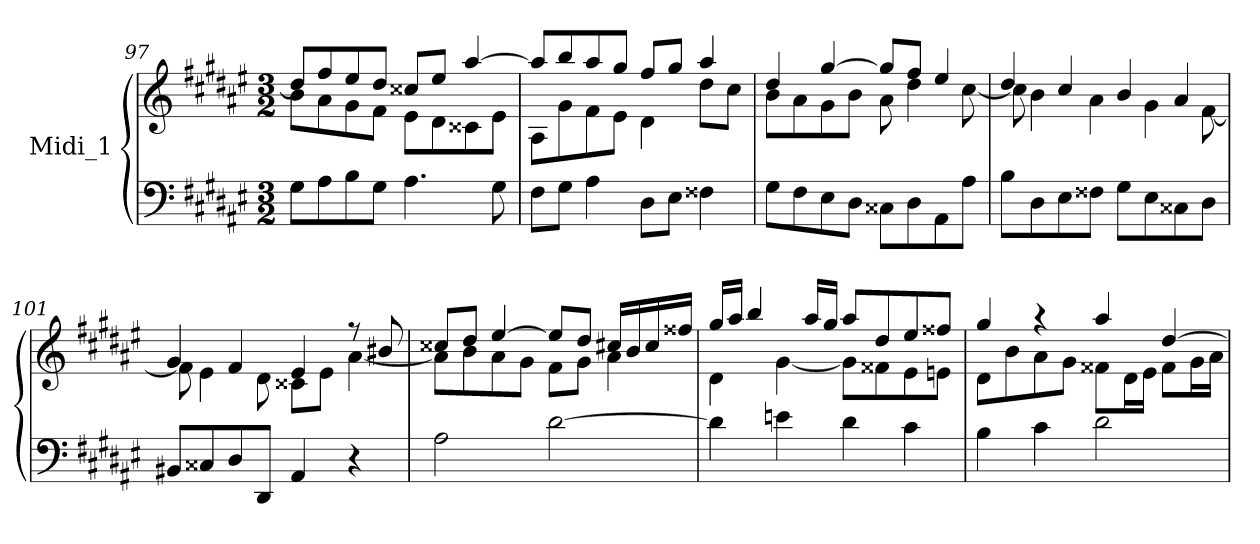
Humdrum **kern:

**kern	**kern
*part1	*part1
*staff2	*staff1
*I"Midi_1	*
*clefF4	*clefG2
*k[f#c#g#d#a#e#]	*k[f#c#g#d#a#e#]
*F#:	*F#:
*M3/2	*M3/2
=97	=97
*	*^
8G#\L	8dd#/L]	8b\L
8A#\	8ff#/	8a#\
8B\	8ee#/	8g#\
8G#\J	8dd#/J	8f#\J
4.A#\	8cc##X/L	8e#\L
.	8ee#/J	8d#\
.	[4aa#/	8c##X\
8G#\	.	8e#\J
=98	=98	=98
8F#\L	8aa#/L]	8A#\L
8G#\J	8bb/	8g#\
4A#\	8aa#/	8f#\
.	8gg#/J	8e#\J
8D#\L	8ff#/L	4d#\
8E#\J	8gg#/J	.
4F##X\	4aa#/	8dd#\L
.	.	8cc#\J
!!LO:LB:g=z	!!
=99	=99	=99
8G#\L	4dd#/	8b\L
8F#\	.	8a#\
8E#\	[4gg#/	8g#\
8D#\J	.	8b\J
8C##X\L	8gg#/L]	8a#\
8D#\	8ff#/J	4dd#\
8AA#\	4ee#/	.
8A#\J	.	[8cc#\
=100	=100	=100
8B\L	4dd#/	8cc#\]
8D#\	.	4b\
8E#\	4cc#/	.
8F##X\J	.	4a#\
8G#\L	4b/	.
8E#\	.	4g#\
8C##X\	4a#/	.
8D#\J	.	[8f#\
=101	=101	=101
8BB#X/L	4g#/	8f#\]
8C##X/	.	4e#\
8D#/	4f#/	.
8DD#/J	.	8d#\
4AA#/	4e#/	8c##X\L
.	.	8e#\J
4r	8r	[4a#\
.	8b#X/	.
!!LO:LB:g=z	!!
=102	=102	=102
2A#\	8cc##X/L	8a#\L]
.	8dd#/J	8b\
.	[4ee#/	8a#\
.	.	8g#\J
[2d#\	8ee#/L]	8f#\L
.	8dd#/J	8g#\J
.	16cc#X/LL	4a#\
.	16b/	.
.	16cc#/	.
.	16ff##X/JJ	.
=103	=103	=103
4d#\]	16gg#/LL	4d#\
.	16aa#/JJ	.
.	4bb/	.
4en\	.	[4g#\
.	16aa#/LL	.
.	16gg#/JJ	.
4d#\	8aa#/L	8g#\L]
.	8dd#/	8f##X\
4c#\	8ee#/	8e#\
.	8ff##X/J	8en\J
=104	=104	=104
4B\	4gg#/	8d#\L
.	.	8b\
4c#\	4r	8a#\
.	.	8g#\J
2d#\	4aa#/	8f##X\L
.	.	16d#\L
.	.	16e#\JJ
.	[4dd#/	8f##\L
.	.	16g#\L
.	.	16a#\JJ
*	*v	*v
=	=
*-	*-
